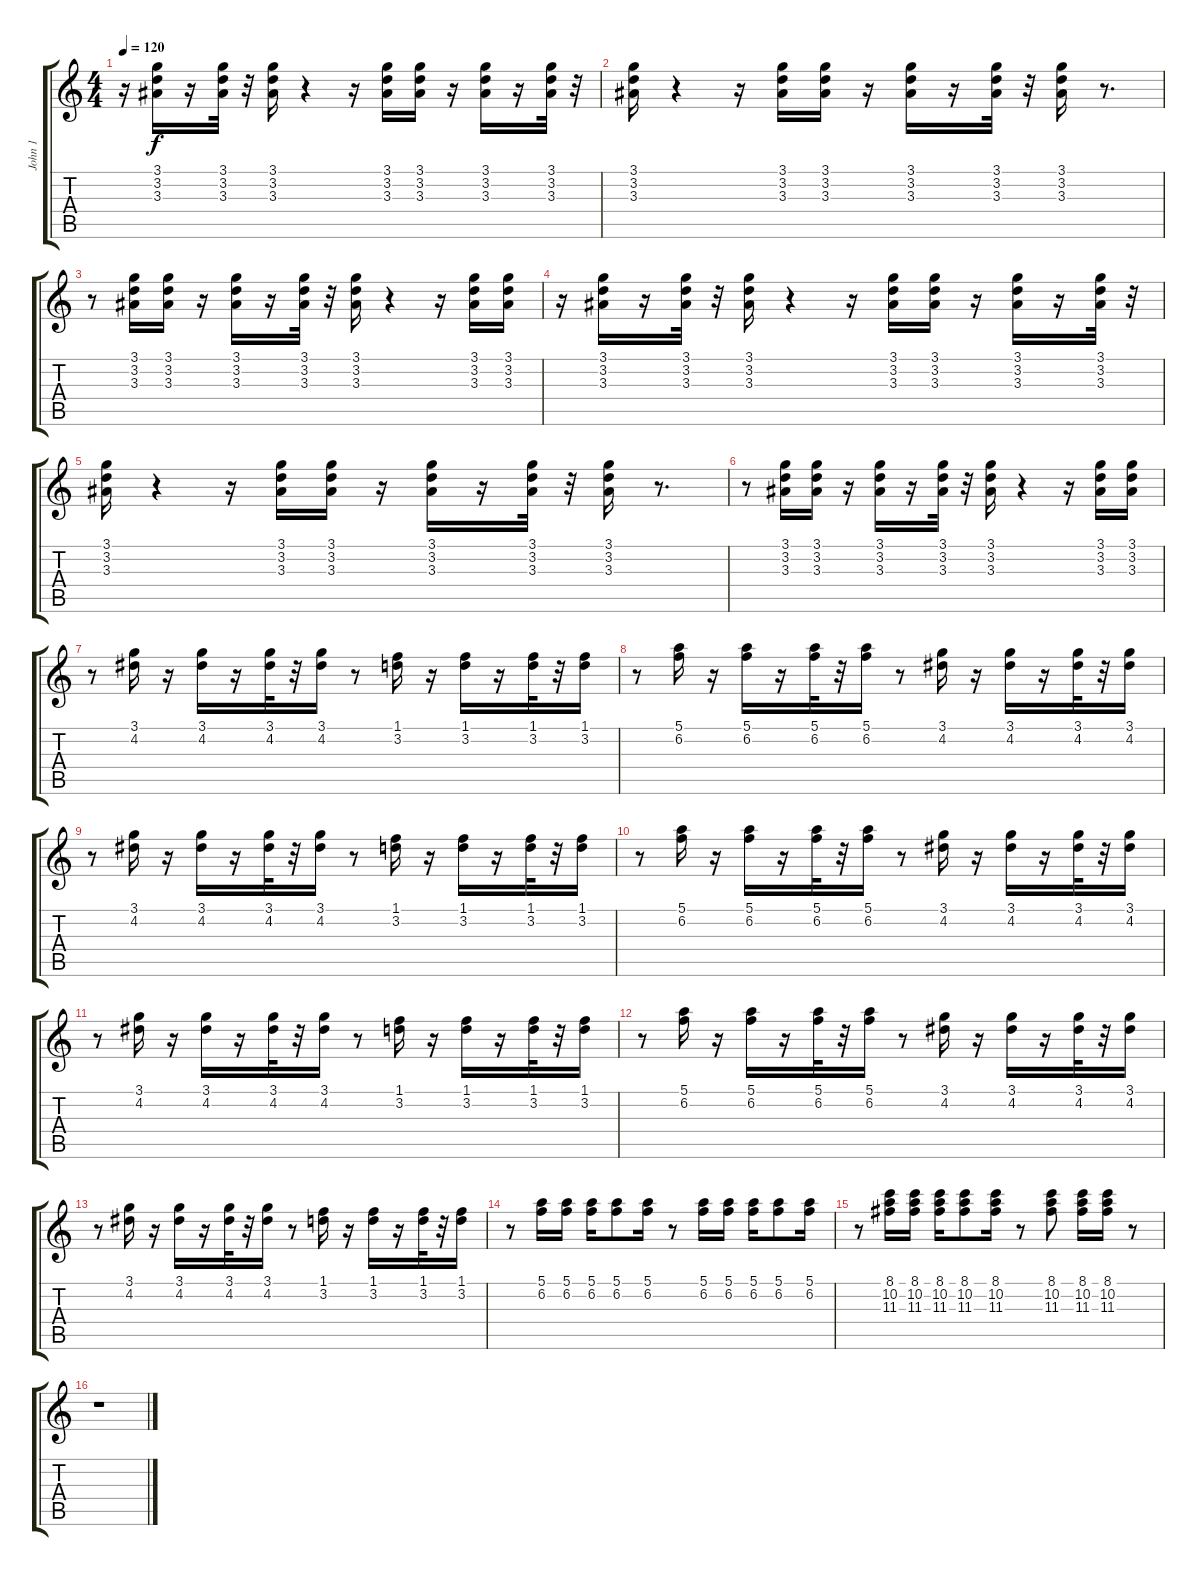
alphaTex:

\track ("John 1" "John 1") {instrument electricguitarclean}
\staff {score tabs}
\tuning (E4 B3 G3 D3 A2 E2) {hide}
\ts (4 4)
\tempo 120
\clef g2
\ks c
r.16{dy f} (3.1 3.2 3.3).16 r.16 (3.1 3.2 3.3).32 r.32 (3.1 3.2 3.3).16 r.4 r.16 (3.1 3.2 3.3).16 (3.1 3.2 3.3).16 r.16 (3.1 3.2 3.3).16 r.16 (3.1 3.2 3.3).32 r.32 |
(3.1 3.2 3.3).16 r.4 r.16 (3.1 3.2 3.3).16 (3.1 3.2 3.3).16 r.16 (3.1 3.2 3.3).16 r.16 (3.1 3.2 3.3).32 r.32 (3.1 3.2 3.3).16 r.8{d} |
r.8 (3.1 3.2 3.3).16 (3.1 3.2 3.3).16 r.16 (3.1 3.2 3.3).16 r.16 (3.1 3.2 3.3).32 r.32 (3.1 3.2 3.3).16 r.4 r.16 (3.1 3.2 3.3).16 (3.1 3.2 3.3).16 |
r.16 (3.1 3.2 3.3).16 r.16 (3.1 3.2 3.3).32 r.32 (3.1 3.2 3.3).16 r.4 r.16 (3.1 3.2 3.3).16 (3.1 3.2 3.3).16 r.16 (3.1 3.2 3.3).16 r.16 (3.1 3.2 3.3).32 r.32 |
(3.1 3.2 3.3).16 r.4 r.16 (3.1 3.2 3.3).16 (3.1 3.2 3.3).16 r.16 (3.1 3.2 3.3).16 r.16 (3.1 3.2 3.3).32 r.32 (3.1 3.2 3.3).16 r.8{d} |
r.8 (3.1 3.2 3.3).16 (3.1 3.2 3.3).16 r.16 (3.1 3.2 3.3).16 r.16 (3.1 3.2 3.3).32 r.32 (3.1 3.2 3.3).16 r.4 r.16 (3.1 3.2 3.3).16 (3.1 3.2 3.3).16 |
r.8 (3.1 4.2).16 r.16 (3.1 4.2).16 r.16 (3.1 4.2).32 r.32 (3.1 4.2).16 r.8 (1.1 3.2).16 r.16 (1.1 3.2).16 r.16 (1.1 3.2).32 r.32 (1.1 3.2).16 |
r.8 (5.1 6.2).16 r.16 (5.1 6.2).16 r.16 (5.1 6.2).32 r.32 (5.1 6.2).16 r.8 (3.1 4.2).16 r.16 (3.1 4.2).16 r.16 (3.1 4.2).32 r.32 (3.1 4.2).16 |
r.8 (3.1 4.2).16 r.16 (3.1 4.2).16 r.16 (3.1 4.2).32 r.32 (3.1 4.2).16 r.8 (1.1 3.2).16 r.16 (1.1 3.2).16 r.16 (1.1 3.2).32 r.32 (1.1 3.2).16 |
r.8 (5.1 6.2).16 r.16 (5.1 6.2).16 r.16 (5.1 6.2).32 r.32 (5.1 6.2).16 r.8 (3.1 4.2).16 r.16 (3.1 4.2).16 r.16 (3.1 4.2).32 r.32 (3.1 4.2).16 |
r.8 (3.1 4.2).16 r.16 (3.1 4.2).16 r.16 (3.1 4.2).32 r.32 (3.1 4.2).16 r.8 (1.1 3.2).16 r.16 (1.1 3.2).16 r.16 (1.1 3.2).32 r.32 (1.1 3.2).16 |
r.8 (5.1 6.2).16 r.16 (5.1 6.2).16 r.16 (5.1 6.2).32 r.32 (5.1 6.2).16 r.8 (3.1 4.2).16 r.16 (3.1 4.2).16 r.16 (3.1 4.2).32 r.32 (3.1 4.2).16 |
r.8 (3.1 4.2).16 r.16 (3.1 4.2).16 r.16 (3.1 4.2).32 r.32 (3.1 4.2).16 r.8 (1.1 3.2).16 r.16 (1.1 3.2).16 r.16 (1.1 3.2).32 r.32 (1.1 3.2).16 |
r.8 (5.1 6.2).16 (5.1 6.2).16 (5.1 6.2).16 (5.1 6.2).8 (5.1 6.2).16 r.8 (5.1 6.2).16 (5.1 6.2).16 (5.1 6.2).16 (5.1 6.2).8 (5.1 6.2).16 |
r.8 (8.1 10.2 11.3).16 (8.1 10.2 11.3).16 (8.1 10.2 11.3).16 (8.1 10.2 11.3).8 (8.1 10.2 11.3).16 r.8 (8.1 10.2 11.3).8 (8.1 10.2 11.3).16 (8.1 10.2 11.3).16 r.8 |
r.1
